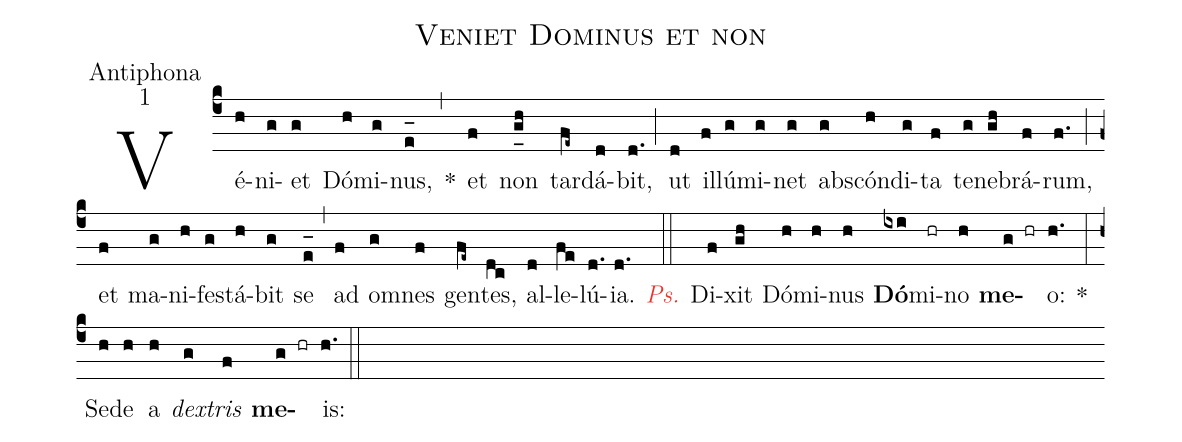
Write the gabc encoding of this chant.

name:Veniet Dominus et non;
office-part:Antiphona;
mode:1;
%%
(c4) Vé(h)ni(g)et(g) Dó(h)mi(g)nus,(e_[oh:h]) <sp>*</sp>(,) et(f) non(g_[uh:l]h) tar(fe~)dá(d)bit,(d.) (;) ut(d) il(f)lú(g)mi(g)net(g) abs(g)cón(h)di(g)ta(f) te(g)ne(gh)brá(f)rum,(f.) (;) et(f) ma(g)ni(h)fe(g)stá(h)bit(g) se(e_[oh:h]) (,) ad(f) o(g)mnes(f) gen(fe~)tes,(dc) al(d)le(fe)lú(d.){ia}.(d.) (::)

<i><c>Ps.</c></i> Di(f)xit(gh) Dó(h)mi(h)nus(h) <b>Dó</b>(ixi)mi(hr)no(h) <b>me</b>(g hr)o:(h.) <sp>*</sp>(:) Se(h)de(h) a(h) <i>dex</i>(g)<i>tris</i>(f) <b>me</b>(g hr)is:(h.) (::)
